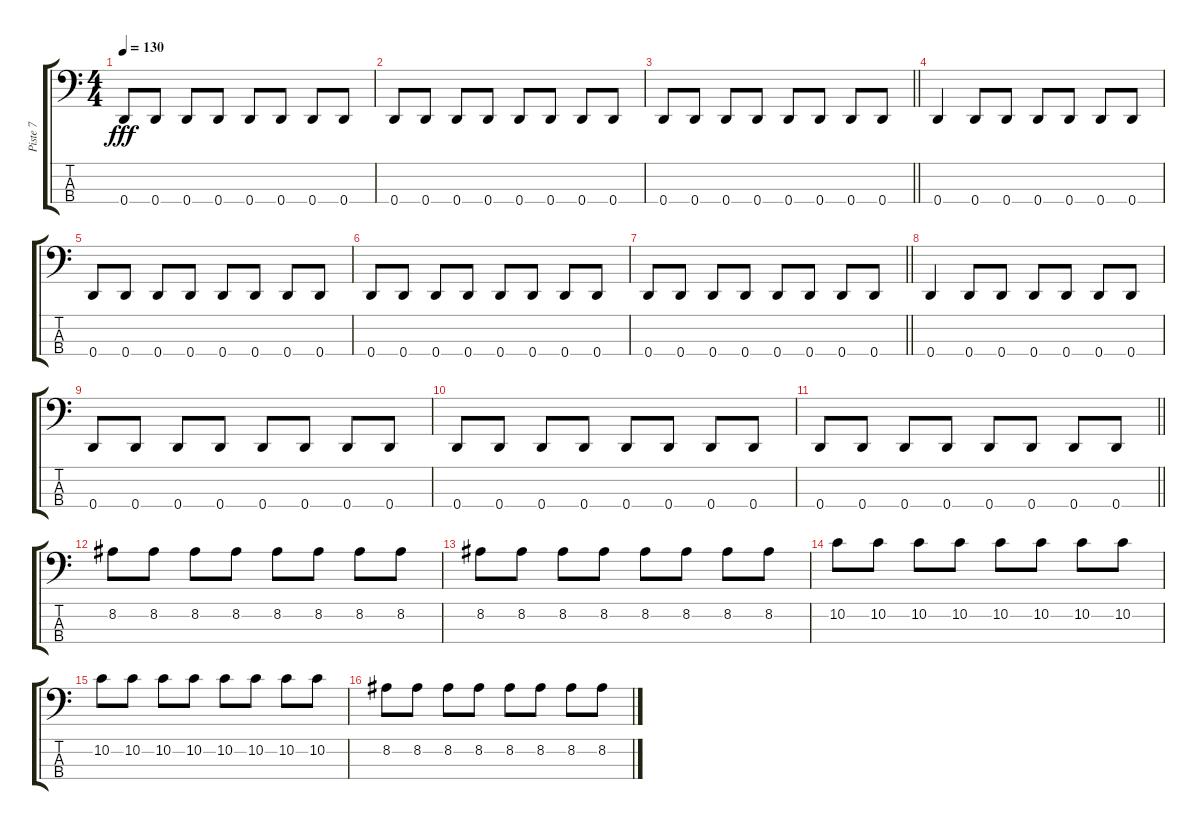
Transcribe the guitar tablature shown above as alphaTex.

\track ("Piste 7" "Piste 7") {instrument electricbasspick}
\staff {score tabs}
\tuning (G2 D2 A1 D1) {hide}
\ts (4 4)
\tempo 130
\clef f4
\ks c
0.4.8{dy fff} 0.4.8 0.4.8 0.4.8 0.4.8 0.4.8 0.4.8 0.4.8 |
0.4.8 0.4.8 0.4.8 0.4.8 0.4.8 0.4.8 0.4.8 0.4.8 |
\barLineRight lightlight
0.4.8 0.4.8 0.4.8 0.4.8 0.4.8 0.4.8 0.4.8 0.4.8 |
0.4.4 0.4.8 0.4.8 0.4.8 0.4.8 0.4.8 0.4.8 |
0.4.8 0.4.8 0.4.8 0.4.8 0.4.8 0.4.8 0.4.8 0.4.8 |
0.4.8 0.4.8 0.4.8 0.4.8 0.4.8 0.4.8 0.4.8 0.4.8 |
\barLineRight lightlight
0.4.8 0.4.8 0.4.8 0.4.8 0.4.8 0.4.8 0.4.8 0.4.8 |
0.4.4 0.4.8 0.4.8 0.4.8 0.4.8 0.4.8 0.4.8 |
0.4.8 0.4.8 0.4.8 0.4.8 0.4.8 0.4.8 0.4.8 0.4.8 |
0.4.8 0.4.8 0.4.8 0.4.8 0.4.8 0.4.8 0.4.8 0.4.8 |
\barLineRight lightlight
0.4.8 0.4.8 0.4.8 0.4.8 0.4.8 0.4.8 0.4.8 0.4.8 |
8.2.8 8.2.8 8.2.8 8.2.8 8.2.8 8.2.8 8.2.8 8.2.8 |
8.2.8 8.2.8 8.2.8 8.2.8 8.2.8 8.2.8 8.2.8 8.2.8 |
10.2.8 10.2.8 10.2.8 10.2.8 10.2.8 10.2.8 10.2.8 10.2.8 |
10.2.8 10.2.8 10.2.8 10.2.8 10.2.8 10.2.8 10.2.8 10.2.8 |
8.2.8 8.2.8 8.2.8 8.2.8 8.2.8 8.2.8 8.2.8 8.2.8
